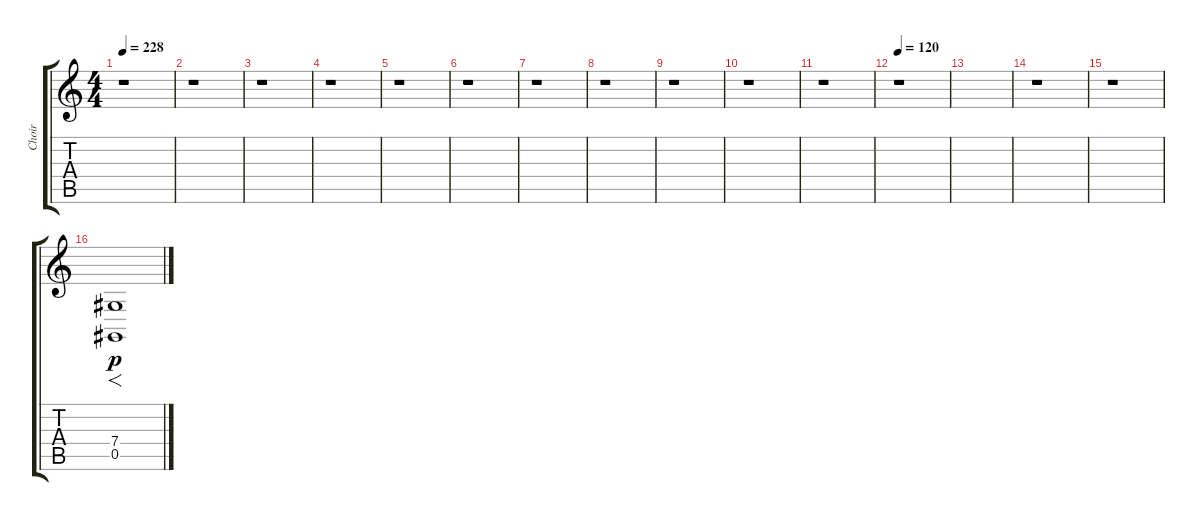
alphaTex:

\track ("Choir" "Choir") {instrument choiraahs}
\staff {score tabs}
\tuning (Eb4 Bb3 Gb3 Db3 Ab2 Eb2) {hide}
\ts (4 4)
\tempo 228
\clef g2
\ks c
r.1{dy p} |
r.1 |
r.1 |
r.1 |
r.1 |
r.1 |
r.1 |
r.1 |
r.1 |
r.1 |
r.1 |
\tempo 120
r.1 |
|
r.1 |
r.1 |
(7.4 0.5).1{f}
